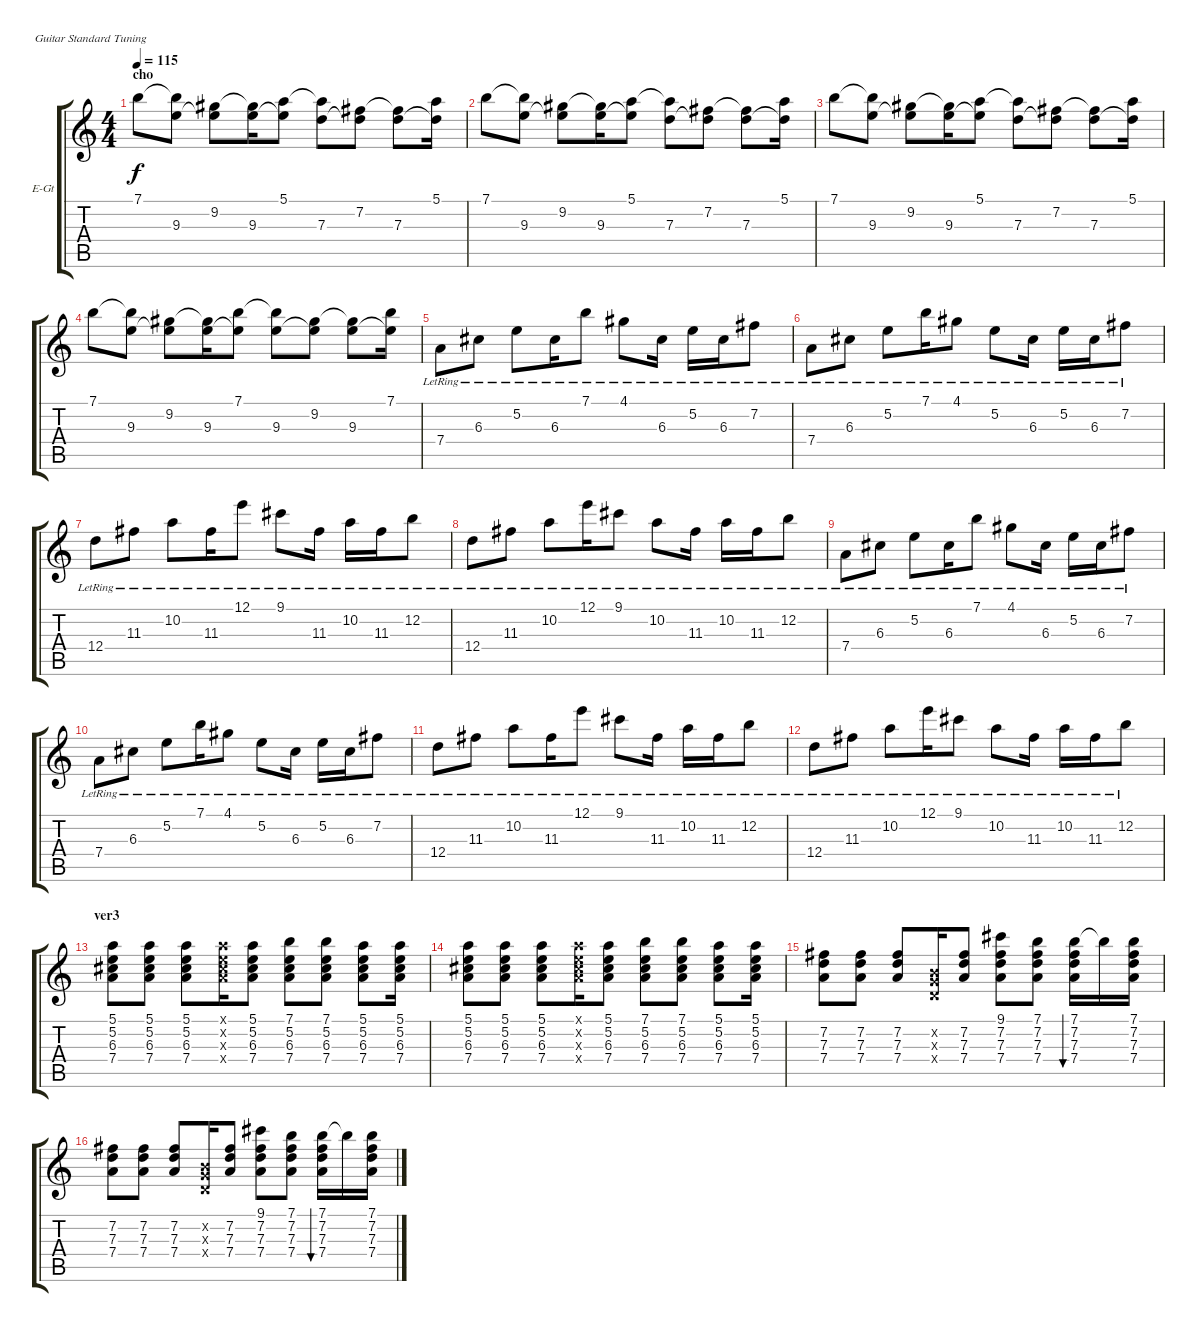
\bracketExtendMode groupsimilarinstruments
\firstSystemTrackNameOrientation horizontal
\otherSystemsTrackNameOrientation horizontal
\track ("Track 1" "E-Gt") {instrument electricguitarmuted}
\staff {score tabs}
\tuning (E4 B3 G3 D3 A2 E2)
\ts (4 4)
\section ("" "cho")
\tempo 115
\clef g2
\ks c
7.1.8{dy f} (7.1{t} 9.3).8 (9.2 9.3{t}).8 (9.2{t} 9.3).16 (5.1 9.3{t}).8 (5.1{t} 7.3).8 (7.2 7.3{t}).8 (7.2{t} 7.3).8 (5.1 7.3{t}).16 |
7.1.8 (7.1{t} 9.3).8 (9.2 9.3{t}).8 (9.2{t} 9.3).16 (5.1 9.3{t}).8 (5.1{t} 7.3).8 (7.2 7.3{t}).8 (7.2{t} 7.3).8 (5.1 7.3{t}).16 |
7.1.8 (7.1{t} 9.3).8 (9.2 9.3{t}).8 (9.2{t} 9.3).16 (5.1 9.3{t}).8 (5.1{t} 7.3).8 (7.2 7.3{t}).8 (7.2{t} 7.3).8 (5.1 7.3{t}).16 |
7.1.8 (7.1{t} 9.3).8 (9.2 9.3{t}).8 (9.2{t} 9.3).16 (7.1 9.3{t}).8 (7.1{t} 9.3).8 (9.2 9.3{t}).8 (9.2{t} 9.3).8 (7.1 9.3{t}).16 |
7.4{lr}.8 6.3{lr}.8 5.2{lr}.8 6.3{lr}.16 7.1{lr}.8 4.1{lr}.8 6.3{lr}.16 5.2{lr}.16 6.3{lr}.16 7.2{lr}.8 |
7.4{lr}.8 6.3{lr}.8 5.2{lr}.8 7.1{lr}.16 4.1{lr}.8 5.2{lr}.8 6.3{lr}.16 5.2{lr}.16 6.3{lr}.16 7.2{lr}.8 |
12.4{lr}.8 11.3{lr}.8 10.2{lr}.8 11.3{lr}.16 12.1{lr}.8 9.1{lr}.8 11.3{lr}.16 10.2{lr}.16 11.3{lr}.16 12.2{lr}.8 |
12.4{lr}.8 11.3{lr}.8 10.2{lr}.8 12.1{lr}.16 9.1{lr}.8 10.2{lr}.8 11.3{lr}.16 10.2{lr}.16 11.3{lr}.16 12.2{lr}.8 |
7.4{lr}.8 6.3{lr}.8 5.2{lr}.8 6.3{lr}.16 7.1{lr}.8 4.1{lr}.8 6.3{lr}.16 5.2{lr}.16 6.3{lr}.16 7.2{lr}.8 |
7.4{lr}.8 6.3{lr}.8 5.2{lr}.8 7.1{lr}.16 4.1{lr}.8 5.2{lr}.8 6.3{lr}.16 5.2{lr}.16 6.3{lr}.16 7.2{lr}.8 |
12.4{lr}.8 11.3{lr}.8 10.2{lr}.8 11.3{lr}.16 12.1{lr}.8 9.1{lr}.8 11.3{lr}.16 10.2{lr}.16 11.3{lr}.16 12.2{lr}.8 |
12.4{lr}.8 11.3{lr}.8 10.2{lr}.8 12.1{lr}.16 9.1{lr}.8 10.2{lr}.8 11.3{lr}.16 10.2{lr}.16 11.3{lr}.16 12.2{lr}.8 |
\section ("" "ver3")
(5.1 5.2 6.3 7.4).8 (5.1 5.2 6.3 7.4).8 (5.1 5.2 6.3 7.4).8 (5.1{x} 5.2{x} 6.3{x} 7.4{x}).16 (5.1 5.2 6.3 7.4).8 (7.1 5.2 6.3 7.4).8 (7.1 5.2 6.3 7.4).8 (5.1 5.2 6.3 7.4).8 (5.1 5.2 6.3 7.4).16 |
(5.1 5.2 6.3 7.4).8 (5.1 5.2 6.3 7.4).8 (5.1 5.2 6.3 7.4).8 (5.1{x} 5.2{x} 6.3{x} 7.4{x}).16 (5.1 5.2 6.3 7.4).8 (7.1 5.2 6.3 7.4).8 (7.1 5.2 6.3 7.4).8 (5.1 5.2 6.3 7.4).8 (5.1 5.2 6.3 7.4).16 |
(7.2 7.3 7.4).8 (7.2 7.3 7.4).8 (7.2 7.3 7.4).8 (0.2{x} 0.3{x} 0.4{x}).16 (7.2 7.3 7.4).8 (9.1 7.2 7.3 7.4).8 (7.1 7.2 7.3 7.4).8 (7.1 7.2 7.3 7.4).16{bu 120} 7.1{t}.16 (7.1 7.2 7.3 7.4).16 |
(7.2 7.3 7.4).8 (7.2 7.3 7.4).8 (7.2 7.3 7.4).8 (0.2{x} 0.3{x} 0.4{x}).16 (7.2 7.3 7.4).8 (9.1 7.2 7.3 7.4).8 (7.1 7.2 7.3 7.4).8 (7.1 7.2 7.3 7.4).16{bu 120} 7.1{t}.16 (7.1 7.2 7.3 7.4).16
